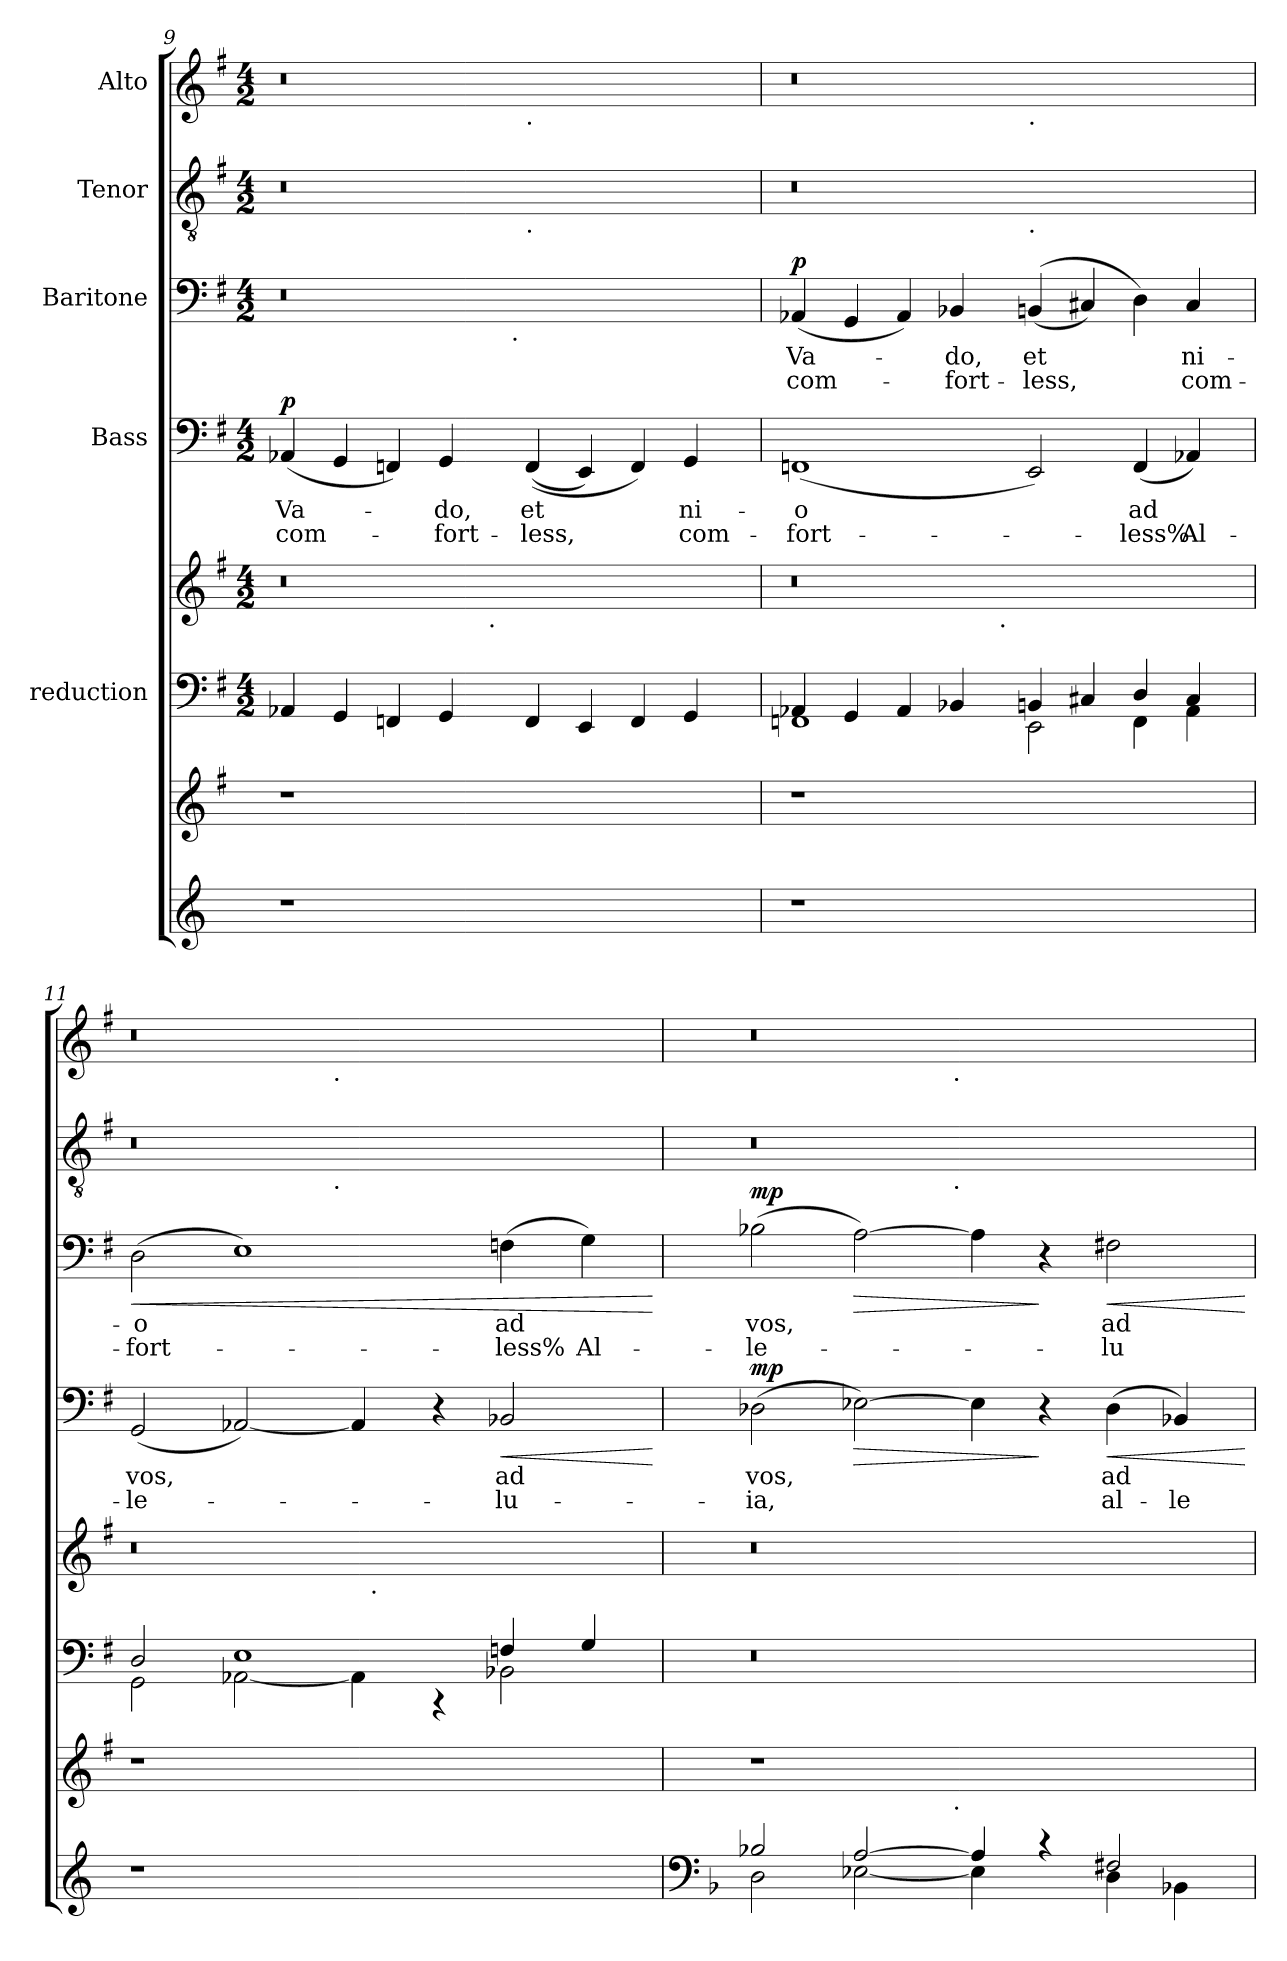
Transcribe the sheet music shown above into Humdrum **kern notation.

**kern	**kern	**kern	**kern	**kern	**text	**text	**dynam	**kern	**text	**text	**dynam	**kern	**kern
*part7	*part6	*part5	*part5	*part4	*part4	*part4	*part4	*part3	*part3	*part3	*part3	*part2	*part1
*staff8	*staff7	*staff6	*staff5	*staff4	*staff4	*staff4	*staff4	*staff3	*staff3	*staff3	*staff3	*staff2	*staff1
*	*	*I"reduction	*	*I"Bass	*	*	*	*I"Baritone	*	*	*	*I"Tenor	*I"Alto
!!LO:LB:g=z
*clefG2	*clefG2	*clefF4	*clefG2	*clefF4	*	*	*	*clefF4	*	*	*	*clefGv2	*clefG2
*	*ITrd-3c-5	*ITrd-3c-5	*ITrd-3c-5	*ITrd-3c-5	*	*	*	*ITrd-3c-5	*	*	*	*ITrd-3c-5	*ITrd-3c-5
*k[]	*k[]	*k[]	*k[]	*k[]	*	*	*	*k[]	*	*	*	*k[]	*k[]
*C:	*C:	*C:	*C:	*C:	*	*	*	*C:	*	*	*	*C:	*C:
*	*	*M4/2	*M4/2	*M4/2	*	*	*	*M4/2	*	*	*	*M4/2	*M4/2
=9	=9	=9	=9	=9	=9	=9	=9	=9	=9	=9	=9	=9	=9
!	!	!	!	!	!LO:LY:b	!LO:LY:b	!LO:DY:a	!	!	!	!	!	!
*	*	*	*^	*	*	*	*	*^	*	*	*	*^	*^
1r	1r	4D-X/	0r	2ryy	(4D-X/	Va-	com-	p	0r	2ryy	.	.	.	0r	1ryy	0r	1ryy
.	.	4C/	.	.	4C/	.	.	.	.	.	.	.	.	.	.	.	.
.	.	4BB-X/	.	4ryy	4BB-X/)	.	.	.	.	4...ryy	.	.	.	.	.	.	.
!	!	!	!	!	!	!LO:LY:b	!LO:LY:b	!	!	!	!	!	!	!	!	!	!
.	.	4C/	.	8ryy	4C/	-do,	-fort-	.	.	.	.	.	.	.	.	.	.
.	.	.	.	32ryy	.	.	.	.	.	.	.	.	.	.	.	.	.
!	!	!	!	!LO:TX:b:t=.	!	!	!	!	!	!	!	!	!	!	!	!	!
.	.	.	.	1ryy	.	.	.	.	.	.	.	.	.	.	.	.	.
!	!	!	!	!	!	!	!	!	!	!LO:TX:b:t=.	!	!	!	!	!	!	!
.	.	.	.	.	.	.	.	.	.	1ryy	.	.	.	.	.	.	.
!	!	!	!	!	!	!	!	!	!	!	!	!	!	!	!	!	!LO:TX:b:t=.
!	!	!	!	!	!	!	!	!	!	!	!	!	!	!	!LO:TX:b:t=.	!	!
!	!	!	!	!	!	!LO:LY:b	!LO:LY:b	!	!	!	!	!	!	!	!	!	!
1ryy	1ryy	4BB-/	.	.	((<4BB-/	et	-less,	.	.	.	.	.	.	.	1ryy	.	1ryy
.	.	4AA/	.	.	4AA/)	.	.	.	.	.	.	.	.	.	.	.	.
.	.	4BB-/	.	.	4BB-/)	.	.	.	.	.	.	.	.	.	.	.	.
!	!	!	!	!	!	!LO:LY:b	!LO:LY:b	!	!	!	!	!	!	!	!	!	!
.	.	4C/	.	.	4C/	-ni-	com-	.	.	.	.	.	.	.	.	.	.
.	.	.	.	16.ryy	.	.	.	.	.	.	.	.	.	.	.	.	.
.	.	.	.	.	.	.	.	.	.	32ryy	.	.	.	.	.	.	.
=10	=10	=10	=10	=10	=10	=10	=10	=10	=10	=10	=10	=10	=10	=10	=10	=10	=10
*	*	*^	*	*	*	*	*	*	*	*	*	*	*	*	*	*	*
!	!	!	!	!	!	!	!LO:LY:b:rj	!LO:LY:b:rj	!	!	!	!LO:LY:b	!LO:LY:b	!LO:DY:a	!	!	!	!
*	*	*	*	*	*	*	*	*	*	*v	*v	*	*	*	*	*	*	*
1r	1r	4D-X/	1BB-X	0r	2ryy	(>1BB-X	-o	-fort-	.	(4D-X/	Va-	com-	p	0r	1ryy	0r	1ryy
.	.	4C/	.	.	.	.	.	.	.	4C/	.	.	.	.	.	.	.
.	.	4D-/	.	.	4ryy	.	.	.	.	4D-/)	.	.	.	.	.	.	.
!	!	!	!	!	!	!	!	!	!	!	!LO:LY:b	!LO:LY:b	!	!	!	!	!
.	.	4E-X/	.	.	8ryy	.	.	.	.	4E-X/	-do,	-fort-	.	.	.	.	.
.	.	.	.	.	32ryy	.	.	.	.	.	.	.	.	.	.	.	.
!	!	!	!	!	!LO:TX:b:t=.	!	!	!	!	!	!	!	!	!	!	!	!
.	.	.	.	.	1ryy	.	.	.	.	.	.	.	.	.	.	.	.
!	!	!	!	!	!	!	!	!	!	!	!	!	!	!	!	!	!LO:TX:b:t=.
!	!	!	!	!	!	!	!	!	!	!	!	!	!	!	!LO:TX:b:t=.	!	!
!	!	!	!	!	!	!	!	!	!	!	!LO:LY:b	!LO:LY:b	!	!	!	!	!
1ryy	1ryy	4En/	2AA\	.	.	2AA/)	.	.	.	((<4En/	et	-less,	.	.	1ryy	.	1ryy
.	.	4F#X/	.	.	.	.	.	.	.	4F#X/)	.	.	.	.	.	.	.
!	!	!	!	!	!	!	!LO:LY:b	!LO:LY:b	!	!	!	!	!	!	!	!	!
.	.	4G/	4BB-\	.	.	(4BB-/	ad	-less%	.	4G\)	.	.	.	.	.	.	.
!	!	!	!	!	!	!	!	!LO:LY:b	!	!	!LO:LY:b	!LO:LY:b	!	!	!	!	!
.	.	4F#/	4D-\	.	.	4D-X/)	.	Al-	.	4F#/	-ni-	com-	.	.	.	.	.
.	.	.	.	.	16.ryy	.	.	.	.	.	.	.	.	.	.	.	.
=11	=11	=11	=11	=11	=11	=11	=11	=11	=11	=11	=11	=11	=11	=11	=11	=11	=11
!	!	!	!	!	!	!	!LO:LY:b	!LO:LY:b	!	!	!LO:LY:b	!LO:LY:b	!LO:HP:b	!	!	!	!
1r	1r	2G/	2C\	0r	1ryy	(2C/	vos,	-le-	.	(>2G\	-o	-fort-	<	0r	2ryy	0r	2ryy
.	.	1A	[<2D-X\	.	.	[>2D-X/)	.	.	.	1A)	.	.	.	.	4...ryy	.	4...ryy
!	!	!	!	!	!	!	!	!	!	!	!	!	!	!	!	!	!LO:TX:b:t=.
!	!	!	!	!	!	!	!	!	!	!	!	!	!	!	!LO:TX:b:t=.	!	!
.	.	.	.	.	.	.	.	.	.	.	.	.	.	.	1ryy	.	1ryy
1ryy	1ryy	.	4D-\]	.	32ryy	4D-/]	.	.	.	.	.	.	.	.	.	.	.
!	!	!	!	!	!LO:TX:b:t=.	!	!	!	!	!	!	!	!	!	!	!	!
.	.	.	.	.	2ryy	.	.	.	.	.	.	.	.	.	.	.	.
.	.	.	4rBBB	.	.	4r	.	.	.	.	.	.	.	.	.	.	.
!	!	!	!	!	!	!	!LO:LY:b	!LO:LY:b	!LO:HP:b	!	!LO:LY:b	!LO:LY:b	!	!	!	!	!
.	.	4B-X/	2E-X\	.	.	2E-X/	ad	-lu-	<	(>4B-X\	ad	-less%	.	.	.	.	.
.	.	.	.	.	4...ryy	.	.	.	.	.	.	.	.	.	.	.	.
!	!	!	!	!	!	!	!	!	!	!	!	!LO:LY:b	!	!	!	!	!
.	.	4c/	.	.	.	.	.	.	.	4c\)	.	Al-	.	.	.	.	.
.	.	.	.	.	.	.	.	.	.	.	.	.	.	.	32ryy	.	32ryy
*	*	*v	*v	*	*	*	*	*	*	*	*	*	*	*	*	*	*
.	.	.	.	.	.	.	.	[	.	.	.	[	.	.	.	.
*	*	*	*v	*v	*	*	*	*	*	*	*	*	*	*	*	*
!!LO:PB:g=z	!!
=12	=12	=12	=12	=12	=12	=12	=12	=12	=12	=12	=12	=12	=12	=12	=12
*clefF4	*	*	*	*	*	*	*	*	*	*	*	*	*	*	*
*k[b-]	*k[b-]	*k[b-]	*k[b-]	*k[b-]	*	*	*	*k[b-]	*	*	*	*k[b-]	*	*k[b-]	*
*F:	*F:	*F:	*F:	*F:	*	*	*	*F:	*	*	*	*F:	*	*F:	*
*^	*	*	*^	*	*	*	*	*	*	*	*	*	*	*	*
!	!	!	!	!	!	!	!LO:LY:b	!LO:LY:b	!LO:DY:a	!	!LO:LY:b	!LO:LY:b	!LO:DY:a	!	!	!	!
*	*	*^	*	*v	*v	*	*	*	*	*	*	*	*	*	*	*	*
2B-X/	2D\	1r	2ryy	0r	0r	(>2G-X\	vos,	-ia,	mp	(>2e-X\	vos,	-le-	mp	0r	2ryy	0r	2ryy
!	!	!	!	!	!	!	!	!	!LO:HP:b	!	!	!	!LO:HP:b	!	!	!	!
[>2A/	[<2E-X\	.	4...ryy	.	.	[>2A-X\)	.	.	>	[>2d\)	.	.	>	.	4...ryy	.	4...ryy
!	!	!	!	!	!	!	!	!	!	!	!	!	!	!	!	!	!LO:TX:b:t=.
!	!	!	!	!	!	!	!	!	!	!	!	!	!	!	!LO:TX:b:t=.	!	!
!	!	!	!LO:TX:b:t=.	!	!	!	!	!	!	!	!	!	!	!	!	!	!
.	.	.	1ryy	.	.	.	.	.	.	.	.	.	.	.	1ryy	.	1ryy
4A/]	4E-\]	1ryy	.	.	.	4A-\]	.	.	.	4d\]	.	.	.	.	.	.	.
4rc	4ryy	.	.	.	.	4r	.	.	]	4r	.	.	]	.	.	.	.
!	!	!	!	!	!	!	!LO:LY:b	!LO:LY:b	!LO:HP:b	!	!LO:LY:b	!LO:LY:b	!LO:HP:b	!	!	!	!
2F#X/	4D\	.	.	.	.	(>4G-\	ad	al-	<	2Bn\	ad	-lu-	<	.	.	.	.
!	!	!	!	!	!	!	!	!LO:LY:b	!	!	!	!	!	!	!	!	!
.	4BB-X\	.	.	.	.	4E-X/)	.	-le-	.	.	.	.	.	.	.	.	.
.	.	.	32ryy	.	.	.	.	.	.	.	.	.	.	.	32ryy	.	32ryy
*v	*v	*	*	*	*	*	*	*	*	*	*	*	*	*	*	*	*
.	.	.	.	.	.	.	.	[	.	.	.	[	.	.	.	.
*	*	*	*	*	*	*	*	*	*	*	*	*	*v	*v	*	*
*	*v	*v	*	*	*	*	*	*	*	*	*	*	*	*v	*v
=	=	=	=	=	=	=	=	=	=	=	=	=	=
*-	*-	*-	*-	*-	*-	*-	*-	*-	*-	*-	*-	*-	*-
